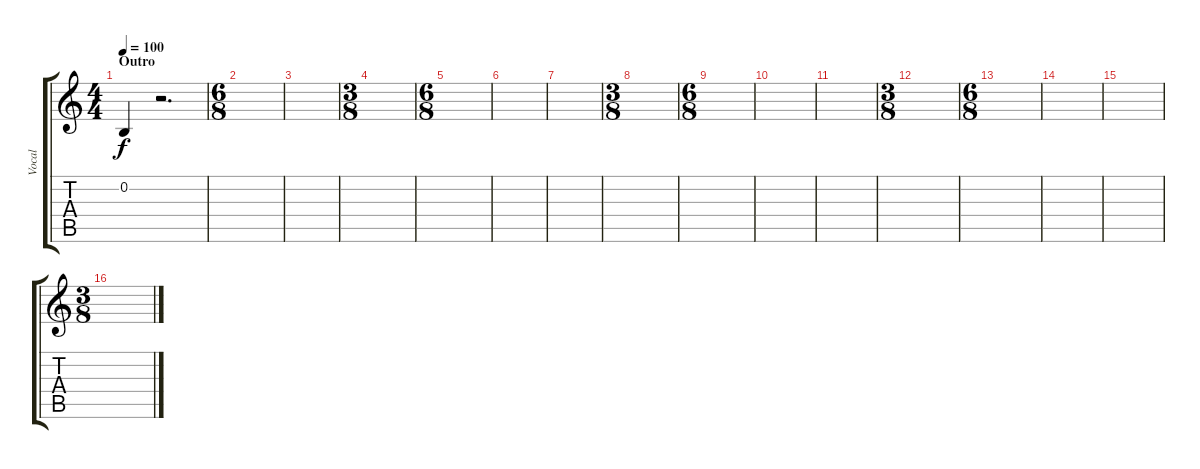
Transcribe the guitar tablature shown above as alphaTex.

\track ("Vocal" "Vocal") {instrument acousticgrandpiano}
\staff {score tabs}
\tuning (E4 B3 G3 D3 A2 E2) {hide}
\ts (4 4)
\section ("" "Outro")
\tempo 100
\clef g2
\ks c
0.2{t}.4{dy f} r.2{d} |
\ts (6 8)
|
|
\ts (3 8)
|
\ts (6 8)
|
|
|
\ts (3 8)
|
\ts (6 8)
|
|
|
\ts (3 8)
|
\ts (6 8)
|
|
|
\ts (3 8)
